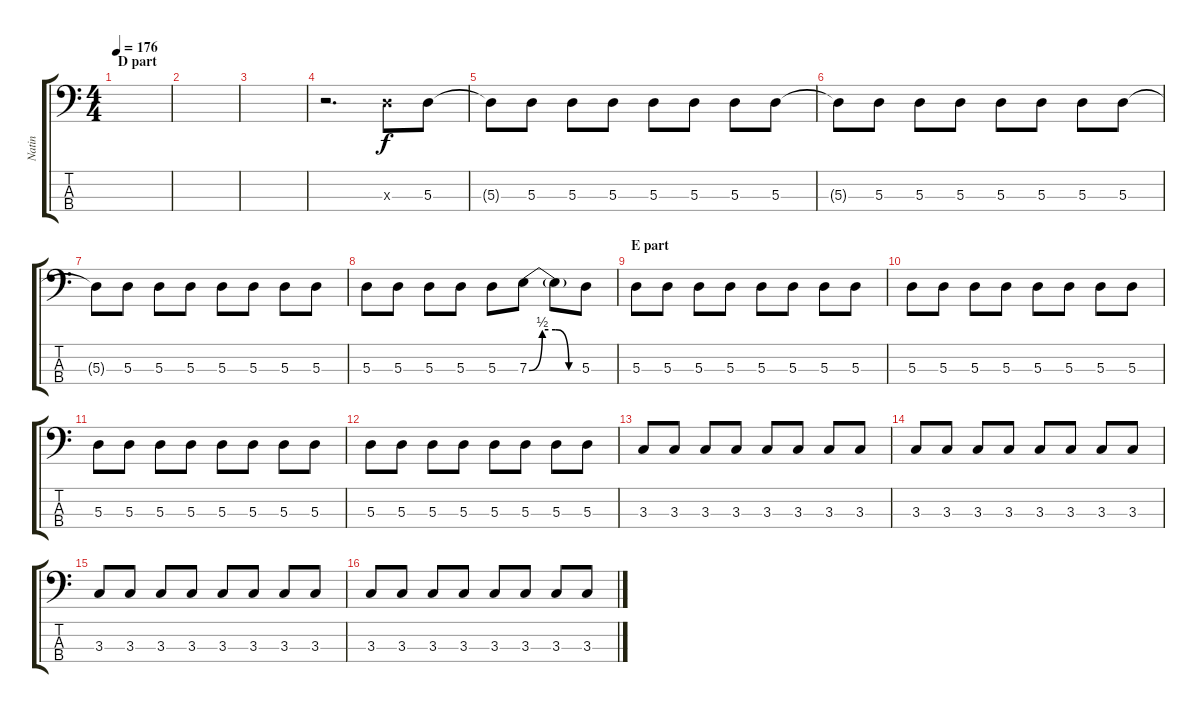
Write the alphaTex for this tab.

\track ("Natin" "Natin") {instrument electricbasspick}
\staff {score tabs}
\tuning (G2 D2 A1 E1) {hide}
\ts (4 4)
\section ("" "D part")
\tempo 176
\clef f4
\ks c
|
|
|
r.2{d} 5.3{x}.8 5.3.8 |
5.3{t}.8 5.3.8 5.3.8 5.3.8 5.3.8 5.3.8 5.3.8 5.3.8 |
5.3{t}.8 5.3.8 5.3.8 5.3.8 5.3.8 5.3.8 5.3.8 5.3.8 |
5.3{t}.8 5.3.8 5.3.8 5.3.8 5.3.8 5.3.8 5.3.8 5.3.8 |
5.3.8 5.3.8 5.3.8 5.3.8 5.3.8 7.3{be (custom 0 0 15 2 30 2 45 0 60 0)}.8 7.3{t}.8 5.3.8 |
\section ("" "E part")
5.3.8 5.3.8 5.3.8 5.3.8 5.3.8 5.3.8 5.3.8 5.3.8 |
5.3.8 5.3.8 5.3.8 5.3.8 5.3.8 5.3.8 5.3.8 5.3.8 |
5.3.8 5.3.8 5.3.8 5.3.8 5.3.8 5.3.8 5.3.8 5.3.8 |
5.3.8 5.3.8 5.3.8 5.3.8 5.3.8 5.3.8 5.3.8 5.3.8 |
3.3.8 3.3.8 3.3.8 3.3.8 3.3.8 3.3.8 3.3.8 3.3.8 |
3.3.8 3.3.8 3.3.8 3.3.8 3.3.8 3.3.8 3.3.8 3.3.8 |
3.3.8 3.3.8 3.3.8 3.3.8 3.3.8 3.3.8 3.3.8 3.3.8 |
3.3.8 3.3.8 3.3.8 3.3.8 3.3.8 3.3.8 3.3.8 3.3.8
